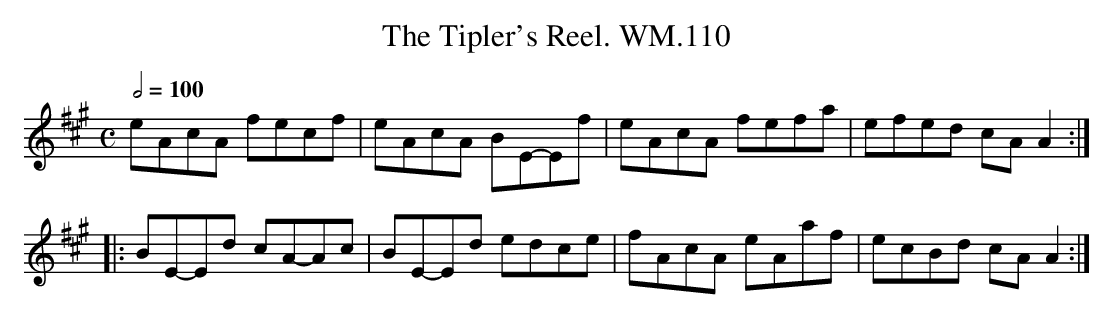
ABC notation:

X:1
T:Tipler's Reel. WM.110, The
M:C
L:1/8
Q:1/2=100
K:A
eAcA fecf|eAcA BE-Ef|eAcA fefa|efed cAA2:|
|:BE-Ed cA-Ac|BE-Ed edce|fAcA eAaf|ecBd cAA2:|
